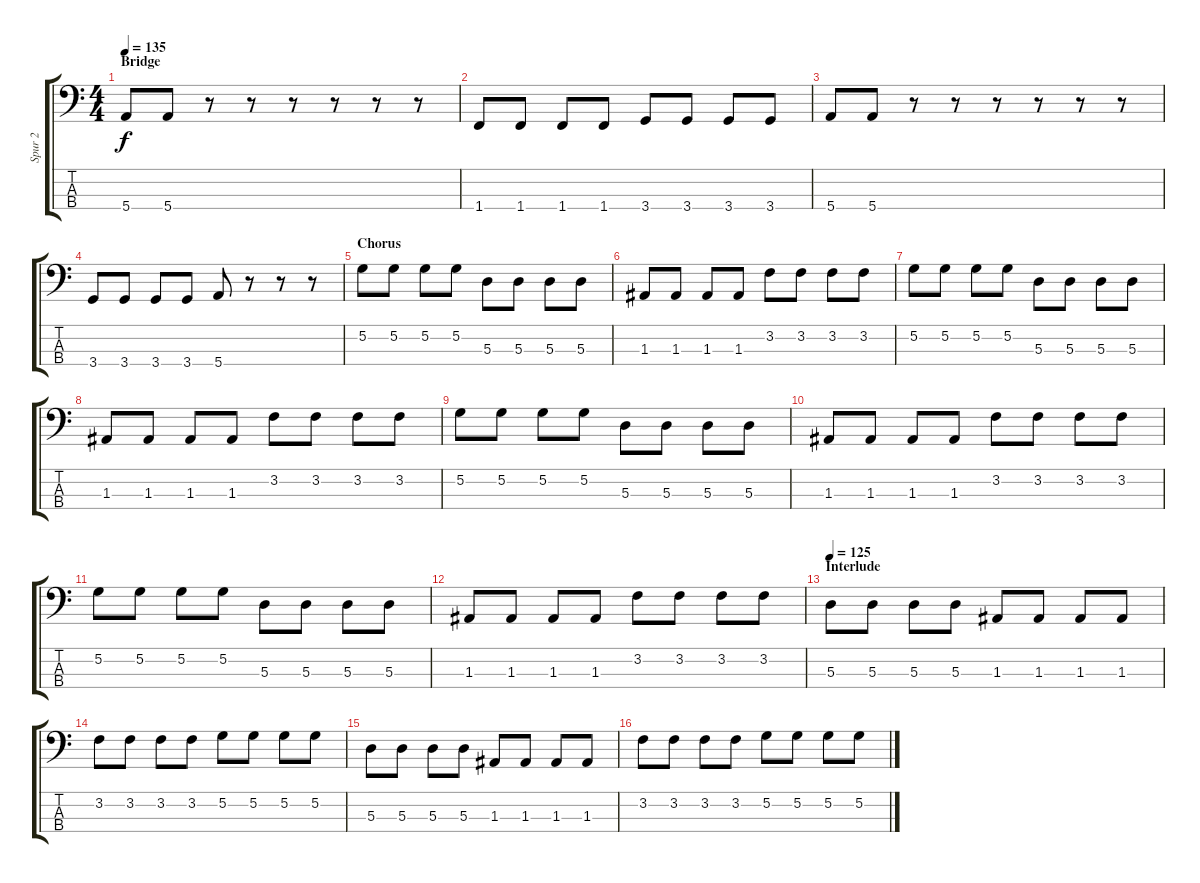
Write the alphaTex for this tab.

\track ("Spur 2" "Spur 2") {instrument electricbassfinger}
\staff {score tabs}
\tuning (G2 D2 A1 E1) {hide}
\ts (4 4)
\section ("" "Bridge")
\tempo 135
\clef f4
\ks c
5.4.8{dy f} 5.4.8 r.8 r.8 r.8 r.8 r.8 r.8 |
1.4.8 1.4.8 1.4.8 1.4.8 3.4.8 3.4.8 3.4.8 3.4.8 |
5.4.8 5.4.8 r.8 r.8 r.8 r.8 r.8 r.8 |
3.4.8 3.4.8 3.4.8 3.4.8 5.4.8 r.8 r.8 r.8 |
\section ("" "Chorus")
5.2.8 5.2.8 5.2.8 5.2.8 5.3.8 5.3.8 5.3.8 5.3.8 |
1.3.8 1.3.8 1.3.8 1.3.8 3.2.8 3.2.8 3.2.8 3.2.8 |
5.2.8 5.2.8 5.2.8 5.2.8 5.3.8 5.3.8 5.3.8 5.3.8 |
1.3.8 1.3.8 1.3.8 1.3.8 3.2.8 3.2.8 3.2.8 3.2.8 |
5.2.8 5.2.8 5.2.8 5.2.8 5.3.8 5.3.8 5.3.8 5.3.8 |
1.3.8 1.3.8 1.3.8 1.3.8 3.2.8 3.2.8 3.2.8 3.2.8 |
5.2.8 5.2.8 5.2.8 5.2.8 5.3.8 5.3.8 5.3.8 5.3.8 |
1.3.8 1.3.8 1.3.8 1.3.8 3.2.8 3.2.8 3.2.8 3.2.8 |
\section ("" "Interlude")
\tempo 125
5.3.8 5.3.8 5.3.8 5.3.8 1.3.8 1.3.8 1.3.8 1.3.8 |
3.2.8 3.2.8 3.2.8 3.2.8 5.2.8 5.2.8 5.2.8 5.2.8 |
5.3.8 5.3.8 5.3.8 5.3.8 1.3.8 1.3.8 1.3.8 1.3.8 |
3.2.8 3.2.8 3.2.8 3.2.8 5.2.8 5.2.8 5.2.8 5.2.8
